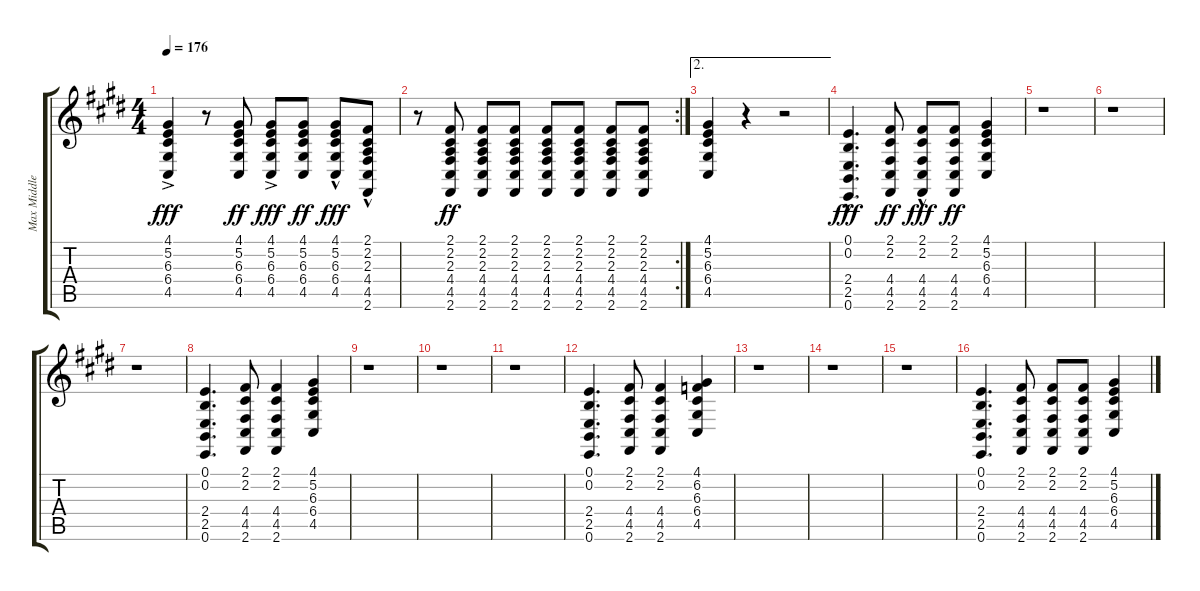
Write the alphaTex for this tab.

\track ("Max Middleton Grand Piano" "Max Middle") {instrument brightacousticpiano}
\staff {score tabs}
\tuning (E4 B3 G3 D3 A2 E2) {hide}
\ts (4 4)
\tempo 176
\clef g2
\ks e
(4.1{ac} 5.2{ac} 6.3{ac} 6.4{ac} 4.5{ac}).4{dy fff} r.8 (4.1 5.2 6.3 6.4 4.5).8{dy ff} (4.1{ac} 5.2{ac} 6.3{ac} 6.4{ac} 4.5{ac}).8{dy fff} (4.1 5.2 6.3 6.4 4.5).8{dy ff} (4.1{hac} 5.2{hac} 6.3{hac} 6.4{hac} 4.5{hac}).8{dy fff} (2.1{hac} 2.2{hac} 2.3{hac} 4.4{hac} 4.5{hac} 2.6{hac}).8 |
\rc 2
r.8 (2.1 2.2 2.3 4.4 4.5 2.6).8{dy ff} (2.1 2.2 2.3 4.4 4.5 2.6).8 (2.1 2.2 2.3 4.4 4.5 2.6).8 (2.1 2.2 2.3 4.4 4.5 2.6).8 (2.1 2.2 2.3 4.4 4.5 2.6).8 (2.1 2.2 2.3 4.4 4.5 2.6).8 (2.1 2.2 2.3 4.4 4.5 2.6).8 |
\ae 2
(4.1 5.2 6.3 6.4 4.5).4 r.4 r.2 |
(0.1{hac} 0.2{hac} 2.4{hac} 2.5{hac} 0.6{hac}).4{d dy fff} (2.1 2.2 4.4 4.5 2.6).8{dy ff} (2.1{hac} 2.2{hac} 4.4{hac} 4.5{hac} 2.6{hac}).8{dy fff} (2.1 2.2 4.4 4.5 2.6).8{dy ff} (4.1 5.2 6.3 6.4 4.5).4 |
r.1 |
r.1 |
r.1 |
(0.1 0.2 2.4 2.5 0.6).4{d} (2.1 2.2 4.4 4.5 2.6).8 (2.1 2.2 4.4 4.5 2.6).4 (4.1 5.2 6.3 6.4 4.5).4 |
r.1 |
r.1 |
r.1 |
(0.1 0.2 2.4 2.5 0.6).4{d} (2.1 2.2 4.4 4.5 2.6).8 (2.1 2.2 4.4 4.5 2.6).4 (4.1 6.2 6.3 6.4 4.5).4 |
r.1 |
r.1 |
r.1 |
(0.1 0.2 2.4 2.5 0.6).4{d} (2.1 2.2 4.4 4.5 2.6).8 (2.1 2.2 4.4 4.5 2.6).8 (2.1 2.2 4.4 4.5 2.6).8 (4.1 5.2 6.3 6.4 4.5).4
